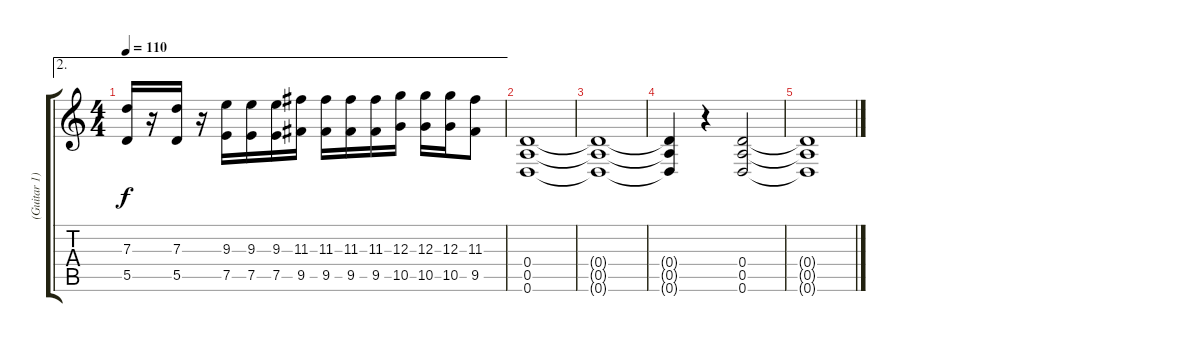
\track ("(Guitar 1) Die" "(Guitar 1)") {instrument distortionguitar}
\staff {score tabs}
\tuning (E4 B3 G3 D3 A2 D2) {hide}
\ae 2
\ts (4 4)
\tempo 110
\clef g2
\ks c
(7.3 5.5).16{dy f} r.16 (7.3 5.5).16 r.16 (9.3 7.5).16 (9.3 7.5).16 (9.3 7.5).16 (11.3 9.5).16 (11.3 9.5).16 (11.3 9.5).16 (11.3 9.5).16 (12.3 10.5).16 (12.3 10.5).16 (12.3 10.5).16 (11.3 9.5).8 |
(0.4 0.5 0.6).1 |
(0.4{t} 0.5{t} 0.6{t}).1 |
(0.4{t} 0.5{t} 0.6{t}).4 r.4 (0.4 0.5 0.6).2 |
(0.4{t} 0.5{t} 0.6{t}).1{volume 0}
